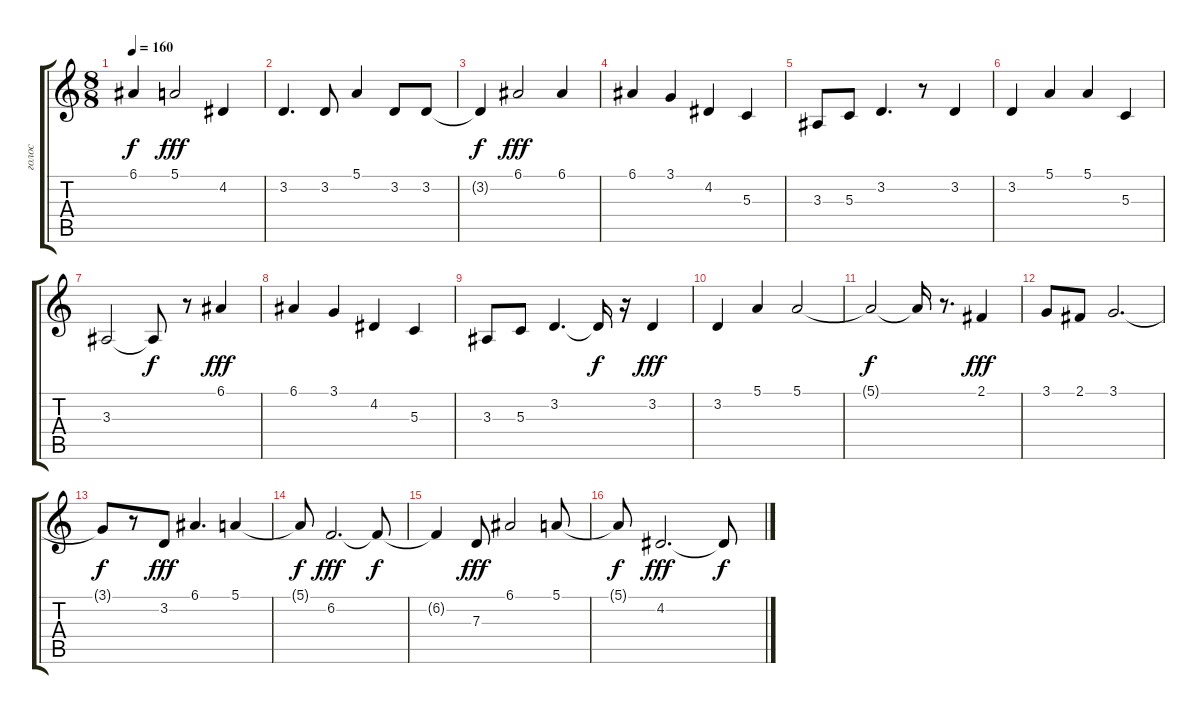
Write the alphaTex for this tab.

\track ("голос" "голос") {instrument synthvoice}
\staff {score tabs}
\tuning (E4 B3 G3 D3 A2 E2) {hide}
\ts (8 8)
\tempo 160
\clef g2
\ks c
6.1{t}.4{dy f} 5.1.2{dy fff} 4.2.4 |
3.2.4{d} 3.2.8 5.1.4 3.2.8 3.2.8 |
3.2{t}.4{dy f} 6.1.2{dy fff} 6.1.4 |
6.1.4 3.1.4 4.2.4 5.3.4 |
3.3.8 5.3.8 3.2.4{d} r.8 3.2.4 |
3.2.4 5.1.4 5.1.4 5.3.4 |
3.3.2 3.3{t}.8{dy f} r.8 6.1.4{dy fff} |
6.1.4 3.1.4 4.2.4 5.3.4 |
3.3.8 5.3.8 3.2.4{d} 3.2{t}.16{dy f} r.16 3.2.4{dy fff} |
3.2.4 5.1.4 5.1.2 |
5.1{t}.2{dy f} 5.1{t}.16 r.8{d} 2.1.4{dy fff} |
3.1.8 2.1.8 3.1.2{d} |
3.1{t}.8{dy f} r.8 3.2.8{dy fff} 6.1.4{d} 5.1.4 |
5.1{t}.8{dy f} 6.2.2{d dy fff} 6.2{t}.8{dy f} |
6.2{t}.4 7.3.8{dy fff} 6.1.2 5.1.8 |
5.1{t}.8{dy f} 4.2.2{d dy fff} 4.2{t}.8{dy f}
